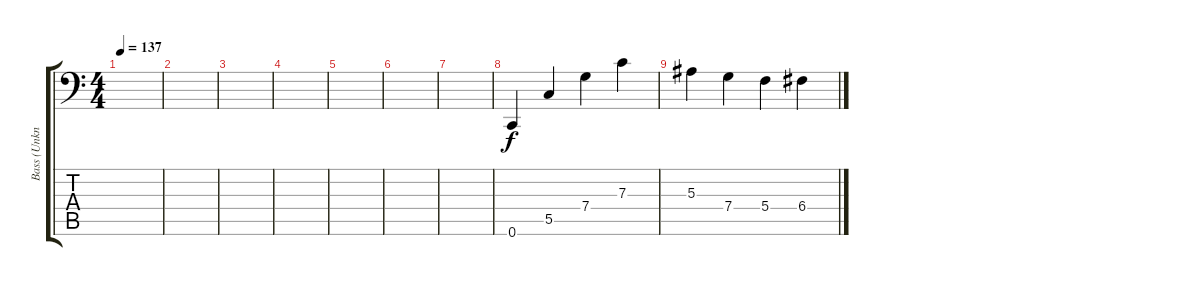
\track ("Bass (Unknown)" "Bass (Unkn") {instrument electricbasspick}
\staff {score tabs}
\tuning (D3 A2 F2 C2 G1 C1) {hide}
\ts (4 4)
\tempo 137
\clef f4
\ks c
|
|
|
|
|
|
|
0.6.4 5.5.4 7.4.4 7.3.4 |
5.3.4 7.4.4 5.4.4 6.4.4
